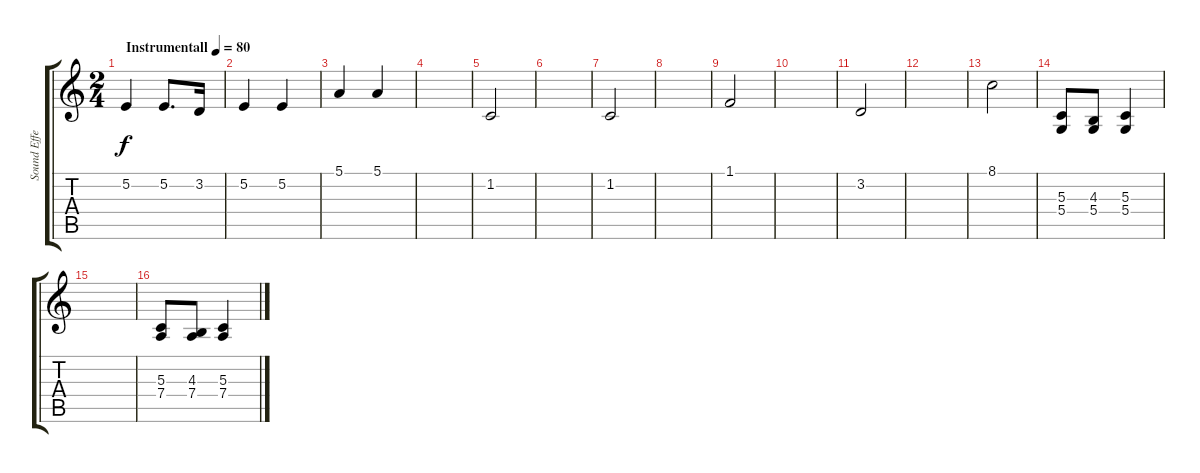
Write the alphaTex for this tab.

\track ("Sound Effects" "Sound Effe") {instrument seashore}
\staff {score tabs}
\tuning (E4 B3 G3 D3 A2 E2) {hide}
\ts (2 4)
\tempo (80 "Instrumentall")
\clef g2
\ks aminor
5.2.4{dy f volume 10 instrument tinklebell} 5.2.8{d} 3.2.16 |
5.2.4 5.2.4 |
5.1.4 5.1.4 |
|
1.2.2{volume 9 instrument sitar} |
|
1.2.2 |
|
1.1.2 |
|
3.2.2 |
|
8.1.2{volume 8 instrument seashore} |
(5.3 5.4).8{volume 13 instrument lead8bassandlead} (4.3 5.4).8 (5.3 5.4).4 |
|
(5.3 7.4).8 (4.3 7.4).8 (5.3 7.4).4
